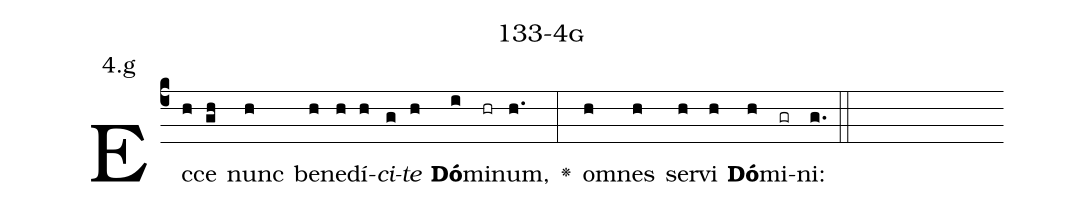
name: 133-4g;
annotation: 4.g;
%%
(c4)Ec(h)ce(gh) nunc(h) be(h)ne(h)dí(h)<i>ci</i>(g)<i>te</i>(h) <b>Dó</b>(i)mi(hr)num,(h.) <v>\greheightstar</v>(:) om(h)nes(h) ser(h)vi(h) <b>Dó</b>(h)mi(gr)ni:(g.) (::)


%E(h) u(h) o(h) u(h) a(h) e.(g.) (::)
